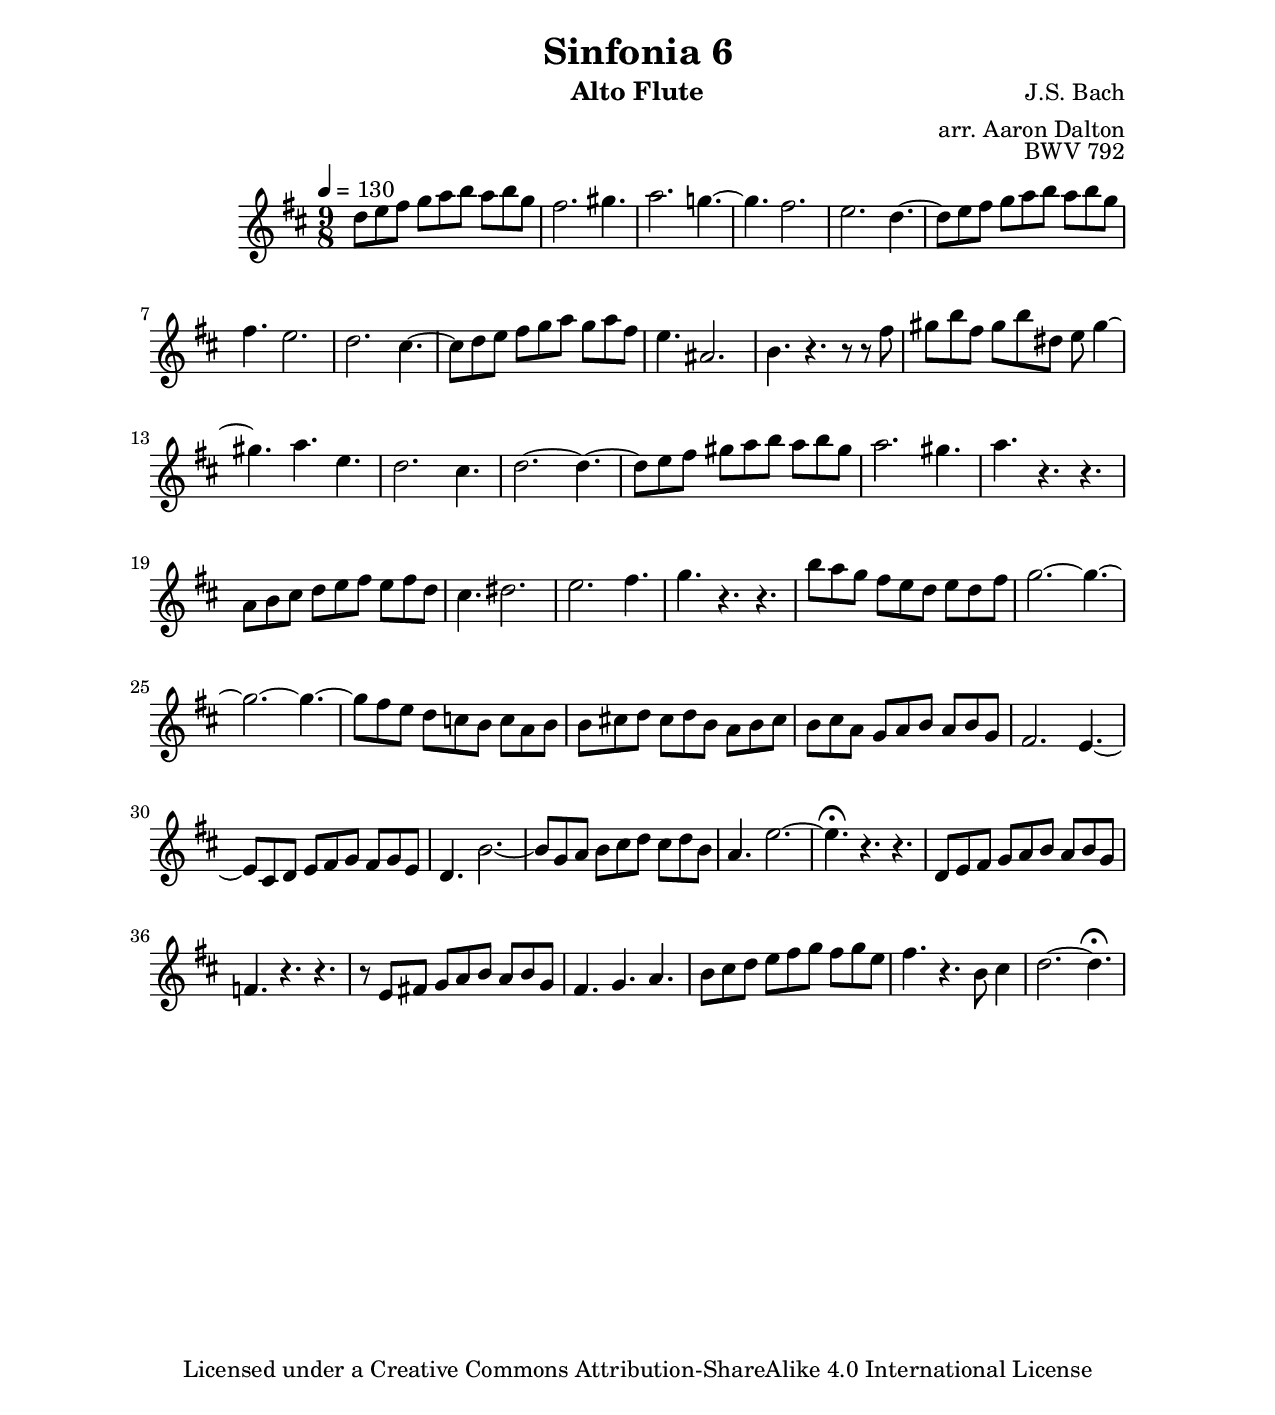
\version "2.18.2"

twoNotes = \transpose c f \relative c' {
    \time 9/8
    \key e \major
    \tempo 4 = 130
    \clef "treble"
  % bars 1-4
  e8 fis gis a b cis b cis a |
  gis2. ais4. |
  b2. a!4. ~ |
  a gis2. |

  % bars 5-8
  fis e4. ~ |
  e8 fis gis a b cis b cis a |
  gis4. fis2. |
  e dis4. ~ |

  % bars 9-12
  dis8 e fis gis a b a b gis |
  fis4. bis,2. |
  cis4. r r8 r8 gis'8  |
  ais cis gis ais cis eis, fis ais4 ~ |

  % bars 13-16
  ais4. b fis |
  e2. dis4. |
  e2. ~ e4. ~ |
  e8 fis gis ais b cis b cis ais |

  % bars 17-20
  b2. ais4.  |
  b4. r r |
  b,8 cis dis e fis gis fis gis e |
  dis4. eis2. |

  % bars 21-24
  fis gis4. |
  a r r |
  cis8 b a gis fis e fis e gis  |
  a2. ~ a4. ~ |

  % bars 25-28
  a2. ~ a4. ~ |
  a8 gis fis e d cis d b cis |
  cis dis! e dis e cis b cis dis |
  cis dis b a b cis b cis a |

  % bars 29-32
  gis2. fis4. ~ |
  fis8 dis e fis gis a gis a fis |
  e4. cis'2. ~ |
  cis8 a b cis dis e dis e cis  |

  % bars 33-37
  b4. fis'2. ~  |
  fis4.\fermata r r |
  e,8 fis gis a b cis b cis a |
  g4. r r |
  r8 fis gis! a b cis b cis a |

  % bars 38-41
  gis4. a b  |
  cis8 dis e fis gis a gis a fis |
  gis4. r cis,8 dis4 |
  e2. ~ e4.\fermata |
}


\paper {
  #(set-paper-size "letter")
  top-margin = 1\in
  bottom-margin = 1\in
  left-margin = 1\in
  right-margin = 1\in
}

\header {
    instrument = "Alto Flute"
    title = "Sinfonia 6"
    opus = "BWV 792"
    composer = "J.S. Bach"
    arranger = "arr. Aaron Dalton"
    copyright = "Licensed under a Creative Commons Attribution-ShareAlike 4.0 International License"
}

{
    \set Score.skipBars = ##t
    \transpose c f \twoNotes
}